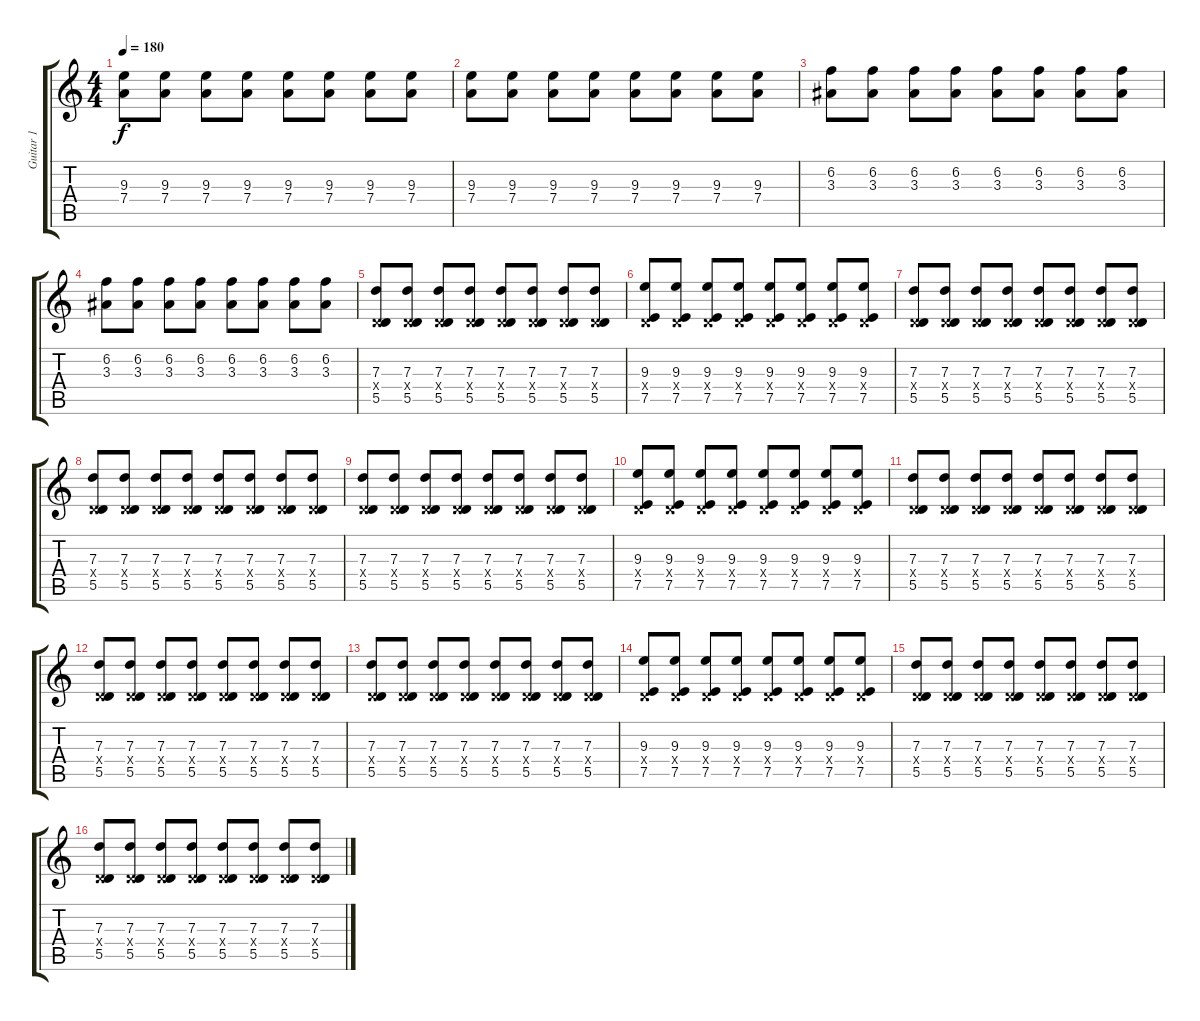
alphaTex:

\track ("Guitar 1" "Guitar 1") {instrument overdrivenguitar}
\staff {score tabs}
\tuning (E4 B3 G3 D3 A2 E2) {hide}
\ts (4 4)
\tempo 180
\clef g2
\ks c
(9.3 7.4).8{dy f} (9.3 7.4).8 (9.3 7.4).8 (9.3 7.4).8 (9.3 7.4).8 (9.3 7.4).8 (9.3 7.4).8 (9.3 7.4).8 |
(9.3 7.4).8 (9.3 7.4).8 (9.3 7.4).8 (9.3 7.4).8 (9.3 7.4).8 (9.3 7.4).8 (9.3 7.4).8 (9.3 7.4).8 |
(6.2 3.3).8 (6.2 3.3).8 (6.2 3.3).8 (6.2 3.3).8 (6.2 3.3).8 (6.2 3.3).8 (6.2 3.3).8 (6.2 3.3).8 |
(6.2 3.3).8 (6.2 3.3).8 (6.2 3.3).8 (6.2 3.3).8 (6.2 3.3).8 (6.2 3.3).8 (6.2 3.3).8 (6.2 3.3).8 |
(7.3 0.4{x} 5.5).8 (7.3 0.4{x} 5.5).8 (7.3 0.4{x} 5.5).8 (7.3 0.4{x} 5.5).8 (7.3 0.4{x} 5.5).8 (7.3 0.4{x} 5.5).8 (7.3 0.4{x} 5.5).8 (7.3 0.4{x} 5.5).8 |
(9.3 0.4{x} 7.5).8 (9.3 0.4{x} 7.5).8 (9.3 0.4{x} 7.5).8 (9.3 0.4{x} 7.5).8 (9.3 0.4{x} 7.5).8 (9.3 0.4{x} 7.5).8 (9.3 0.4{x} 7.5).8 (9.3 0.4{x} 7.5).8 |
(7.3 0.4{x} 5.5).8 (7.3 0.4{x} 5.5).8 (7.3 0.4{x} 5.5).8 (7.3 0.4{x} 5.5).8 (7.3 0.4{x} 5.5).8 (7.3 0.4{x} 5.5).8 (7.3 0.4{x} 5.5).8 (7.3 0.4{x} 5.5).8 |
(7.3 0.4{x} 5.5).8 (7.3 0.4{x} 5.5).8 (7.3 0.4{x} 5.5).8 (7.3 0.4{x} 5.5).8 (7.3 0.4{x} 5.5).8 (7.3 0.4{x} 5.5).8 (7.3 0.4{x} 5.5).8 (7.3 0.4{x} 5.5).8 |
(7.3 0.4{x} 5.5).8 (7.3 0.4{x} 5.5).8 (7.3 0.4{x} 5.5).8 (7.3 0.4{x} 5.5).8 (7.3 0.4{x} 5.5).8 (7.3 0.4{x} 5.5).8 (7.3 0.4{x} 5.5).8 (7.3 0.4{x} 5.5).8 |
(9.3 0.4{x} 7.5).8 (9.3 0.4{x} 7.5).8 (9.3 0.4{x} 7.5).8 (9.3 0.4{x} 7.5).8 (9.3 0.4{x} 7.5).8 (9.3 0.4{x} 7.5).8 (9.3 0.4{x} 7.5).8 (9.3 0.4{x} 7.5).8 |
(7.3 0.4{x} 5.5).8 (7.3 0.4{x} 5.5).8 (7.3 0.4{x} 5.5).8 (7.3 0.4{x} 5.5).8 (7.3 0.4{x} 5.5).8 (7.3 0.4{x} 5.5).8 (7.3 0.4{x} 5.5).8 (7.3 0.4{x} 5.5).8 |
(7.3 0.4{x} 5.5).8 (7.3 0.4{x} 5.5).8 (7.3 0.4{x} 5.5).8 (7.3 0.4{x} 5.5).8 (7.3 0.4{x} 5.5).8 (7.3 0.4{x} 5.5).8 (7.3 0.4{x} 5.5).8 (7.3 0.4{x} 5.5).8 |
(7.3 0.4{x} 5.5).8 (7.3 0.4{x} 5.5).8 (7.3 0.4{x} 5.5).8 (7.3 0.4{x} 5.5).8 (7.3 0.4{x} 5.5).8 (7.3 0.4{x} 5.5).8 (7.3 0.4{x} 5.5).8 (7.3 0.4{x} 5.5).8 |
(9.3 0.4{x} 7.5).8 (9.3 0.4{x} 7.5).8 (9.3 0.4{x} 7.5).8 (9.3 0.4{x} 7.5).8 (9.3 0.4{x} 7.5).8 (9.3 0.4{x} 7.5).8 (9.3 0.4{x} 7.5).8 (9.3 0.4{x} 7.5).8 |
(7.3 0.4{x} 5.5).8 (7.3 0.4{x} 5.5).8 (7.3 0.4{x} 5.5).8 (7.3 0.4{x} 5.5).8 (7.3 0.4{x} 5.5).8 (7.3 0.4{x} 5.5).8 (7.3 0.4{x} 5.5).8 (7.3 0.4{x} 5.5).8 |
(7.3 0.4{x} 5.5).8 (7.3 0.4{x} 5.5).8 (7.3 0.4{x} 5.5).8 (7.3 0.4{x} 5.5).8 (7.3 0.4{x} 5.5).8 (7.3 0.4{x} 5.5).8 (7.3 0.4{x} 5.5).8 (7.3 0.4{x} 5.5).8
